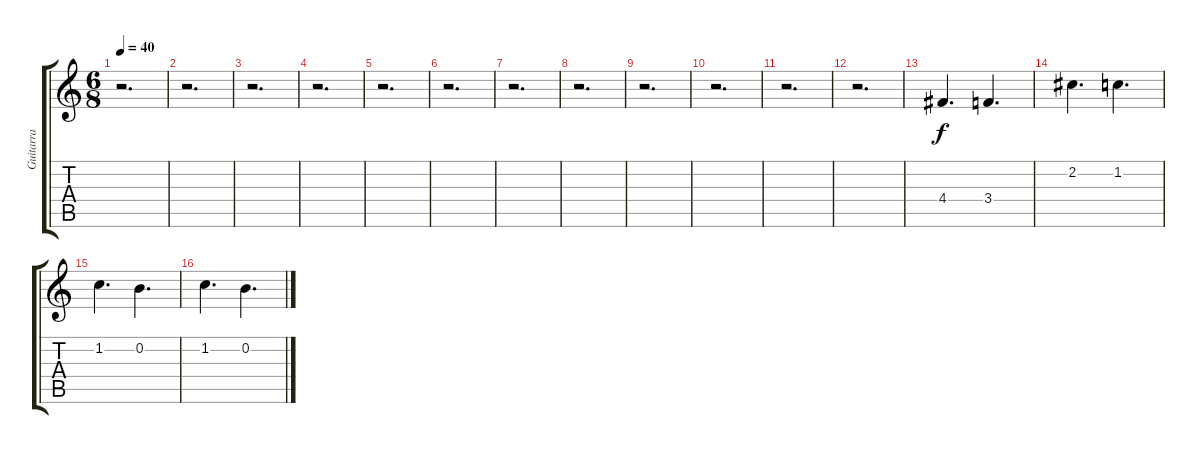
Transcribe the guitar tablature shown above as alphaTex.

\track ("Guitarra" "Guitarra") {instrument acousticguitarnylon}
\staff {score tabs}
\tuning (E4 B3 G3 D3 A2 E2) {hide}
\ts (6 8)
\tempo 40
\clef g2
\ks c
r.2{d dy f} |
r.2{d} |
r.2{d} |
r.2{d} |
r.2{d} |
r.2{d} |
r.2{d} |
r.2{d} |
r.2{d} |
r.2{d} |
r.2{d} |
r.2{d} |
4.4.4{d} 3.4.4{d} |
2.2.4{d} 1.2.4{d} |
1.2.4{d} 0.2.4{d} |
1.2.4{d} 0.2.4{d}
